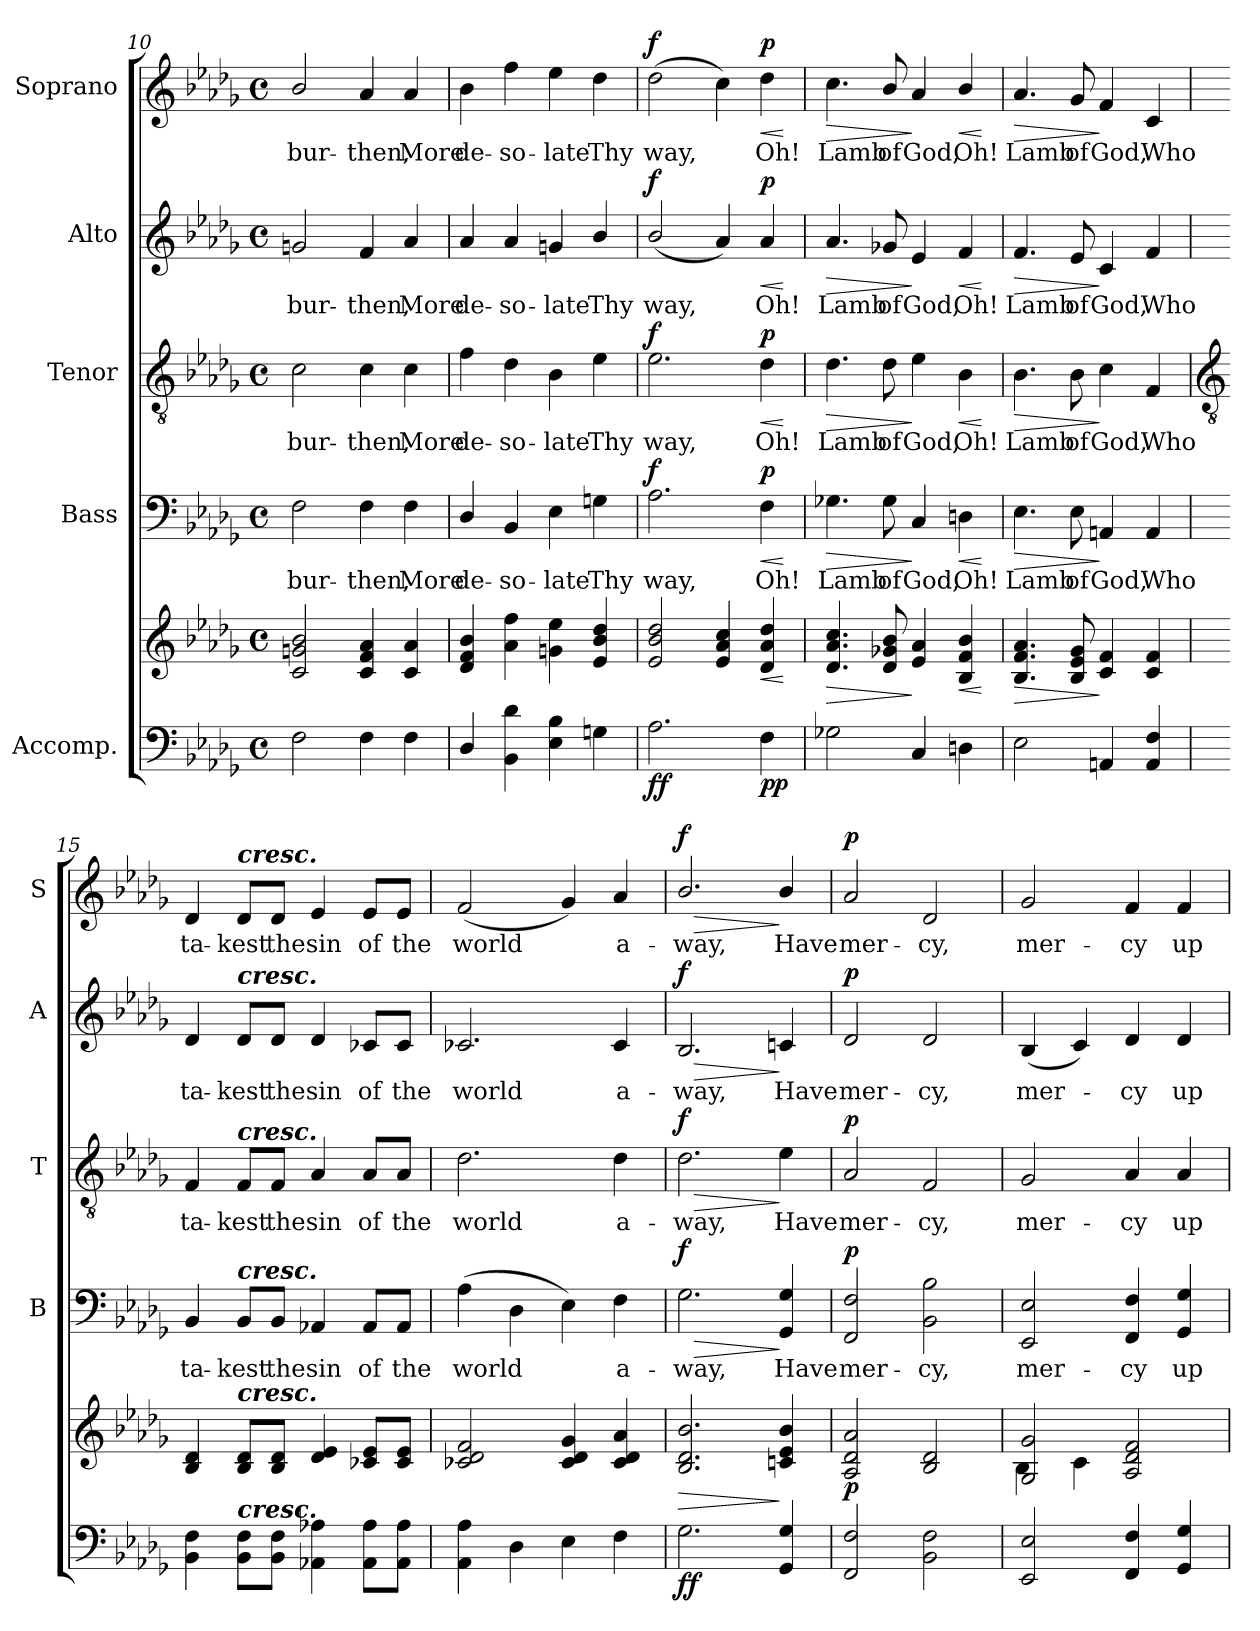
**kern	**kern	**dynam	**kern	**text	**dynam	**kern	**text	**dynam	**kern	**text	**dynam	**kern	**text	**dynam
*part5	*part5	*part5	*part4	*part4	*part4	*part3	*part3	*part3	*part2	*part2	*part2	*part1	*part1	*part1
*staff6	*staff5	*staff5/6	*staff4	*staff4	*staff4	*staff3	*staff3	*staff3	*staff2	*staff2	*staff2	*staff1	*staff1	*staff1
*I"Accomp.	*	*	*I"Bass	*	*	*I"Tenor	*	*	*I"Alto	*	*	*I"Soprano	*	*
*	*	*	*I'B	*	*	*I'T	*	*	*I'A	*	*	*I'S	*	*
!!LO:LB:g=z
*clefF4	*clefG2	*	*clefF4	*	*	*clefGv2	*	*	*clefG2	*	*	*clefG2	*	*
*k[b-e-a-d-g-]	*k[b-e-a-d-g-]	*	*k[b-e-a-d-g-]	*	*	*k[b-e-a-d-g-]	*	*	*k[b-e-a-d-g-]	*	*	*k[b-e-a-d-g-]	*	*
*D-:	*D-:	*	*D-:	*	*	*D-:	*	*	*D-:	*	*	*D-:	*	*
*M4/4	*M4/4	*	*M4/4	*	*	*M4/4	*	*	*M4/4	*	*	*M4/4	*	*
*met(c)	*met(c)	*	*met(c)	*	*	*met(c)	*	*	*met(c)	*	*	*met(c)	*	*
=10	=10	=10	=10	=10	=10	=10	=10	=10	=10	=10	=10	=10	=10	=10
!	!	!	!	!LO:LY:b	!	!	!LO:LY:b	!	!	!LO:LY:b	!	!	!LO:LY:b	!
2F	2c/ 2gn/ 2b-/	.	2F	bur-	.	2c	bur-	.	2gn	bur-	.	2b-/	bur-	.
!	!	!	!	!LO:LY:b	!	!	!LO:LY:b	!	!	!LO:LY:b	!	!	!LO:LY:b	!
4F	4c 4f 4a-	.	4F	-then,	.	4c	-then,	.	4f	-then,	.	4a-	-then,	.
!	!	!	!	!LO:LY:b	!	!	!LO:LY:b	!	!	!LO:LY:b	!	!	!LO:LY:b	!
4F	4c 4a-	.	4F	More	.	4c	More	.	4a-	More	.	4a-	More	.
=11	=11	=11	=11	=11	=11	=11	=11	=11	=11	=11	=11	=11	=11	=11
!	!	!	!	!LO:LY:b	!	!	!LO:LY:b	!	!	!LO:LY:b	!	!	!LO:LY:b	!
4D-/	4d- 4f 4b-	.	4D-/	de-	.	4f	de-	.	4a-	de-	.	4b-	de-	.
!	!	!	!	!LO:LY:b	!	!	!LO:LY:b	!	!	!LO:LY:b	!	!	!LO:LY:b	!
4BB- 4d-	4a- 4ff	.	4BB-	-so-	.	4d-	-so-	.	4a-	-so-	.	4ff	-so-	.
!	!	!	!	!LO:LY:b	!	!	!LO:LY:b	!	!	!LO:LY:b	!	!	!LO:LY:b	!
4E- 4B-	4gn 4ee-	.	4E-	-late	.	4B-	-late	.	4gn	-late	.	4ee-	-late	.
!	!	!	!	!LO:LY:b	!	!	!LO:LY:b	!	!	!LO:LY:b	!	!	!LO:LY:b	!
4Gn	4e- 4b- 4dd-	.	4Gn	Thy	.	4e-	Thy	.	4b-/	Thy	.	4dd-	Thy	.
=12	=12	=12	=12	=12	=12	=12	=12	=12	=12	=12	=12	=12	=12	=12
!	!	!LO:DY:b=2	!	!LO:LY:b	!	!	!LO:LY:b	!	!	!LO:LY:b	!	!	!LO:LY:b	!
!	!	!LO:DY:n=1:b	!	!	!LO:DY:b	!	!	!LO:DY:b	!	!	!LO:DY:b	!	!	!LO:DY:b
2.A-	2e- 2b- 2dd-	f f	2.A-	way,	f	2.e-	way,	f	(<2b-/	way,	f	(>2dd-	way,	f
.	4e- 4a- 4cc	.	.	.	.	.	.	.	4a-)	.	.	4cc)	.	.
!	!	!LO:HP:b	!	!LO:LY:b	!LO:HP:b	!	!LO:LY:b	!LO:HP:b	!	!LO:LY:b	!LO:HP:b	!	!LO:LY:b	!LO:HP:b
!	!	!LO:DY:n=2:b=2	!	!	!	!	!	!	!	!	!	!	!	!
!	!	!LO:DY:n=3:b	!	!	!LO:DY:n=1:b	!	!	!LO:DY:n=1:b	!	!	!LO:DY:n=1:b	!	!	!LO:DY:n=1:b
4F	4d- 4a- 4dd-	< p p	4F	Oh!	< p	4d-	Oh!	< p	4a-	Oh!	< p	4dd-	Oh!	< p
.	.	[	.	.	[	.	.	[	.	.	[	.	.	[
=13	=13	=13	=13	=13	=13	=13	=13	=13	=13	=13	=13	=13	=13	=13
!	!	!LO:HP:b	!	!LO:LY:b	!LO:HP:b	!	!LO:LY:b	!LO:HP:b	!	!LO:LY:b	!LO:HP:b	!	!LO:LY:b	!LO:HP:b
2G-X	4.d- 4.a- 4.cc	>	4.G-X	Lamb	>	4.d-	Lamb	>	4.a-	Lamb	>	4.cc	Lamb	>
!	!	!	!	!LO:LY:b	!	!	!LO:LY:b	!	!	!LO:LY:b	!	!	!LO:LY:b	!
.	8d-/ 8g-X/ 8b-/	.	8G-	of	.	8d-	of	.	8g-X	of	.	8b-/	of	.
!	!	!	!	!LO:LY:b	!	!	!LO:LY:b	!	!	!LO:LY:b	!	!	!LO:LY:b	!
4C	4e- 4a-	]	4C	God,	]	4e-	God,	]	4e-	God,	]	4a-	God,	]
!	!	!LO:HP:b	!	!LO:LY:b	!LO:HP:b	!	!LO:LY:b	!LO:HP:b	!	!LO:LY:b	!LO:HP:b	!	!LO:LY:b	!LO:HP:b
4Dn	4B-/ 4f/ 4b-/	<	4Dn	Oh!	<	4B-	Oh!	<	4f	Oh!	<	4b-/	Oh!	<
.	.	[	.	.	[	.	.	[	.	.	[	.	.	[
=14	=14	=14	=14	=14	=14	=14	=14	=14	=14	=14	=14	=14	=14	=14
!	!	!LO:HP:b	!	!LO:LY:b	!LO:HP:b	!	!LO:LY:b	!LO:HP:b	!	!LO:LY:b	!LO:HP:b	!	!LO:LY:b	!LO:HP:b
2E-	4.B- 4.f 4.a-	>	4.E-	Lamb	>	4.B-	Lamb	>	4.f	Lamb	>	4.a-	Lamb	>
!	!	!	!	!LO:LY:b	!	!	!LO:LY:b	!	!	!LO:LY:b	!	!	!LO:LY:b	!
.	8B- 8e- 8g-	.	8E-	of	.	8B-	of	.	8e-	of	.	8g-	of	.
!	!	!	!	!LO:LY:b	!	!	!LO:LY:b	!	!	!LO:LY:b	!	!	!LO:LY:b	!
4AAn	4c 4f	]	4AAn	God,	]	4c	God,	]	4c	God,	]	4f	God,	]
!	!	!	!	!LO:LY:b	!	!	!LO:LY:b	!	!	!LO:LY:b	!	!	!LO:LY:b	!
4AA 4F	4c 4f	.	4AA	Who	.	4F	Who	.	4f	Who	.	4c	Who	.
!!LO:LB:g=z
=15	=15	=15	=15	=15	=15	=15	=15	=15	=15	=15	=15	=15	=15	=15
*	*	*	*	*	*	*clefGv2	*	*	*	*	*	*	*	*
*	*^	*	*	*	*	*	*	*	*	*	*	*	*	*
!	!	!	!	!	!LO:LY:b	!	!	!LO:LY:b	!	!	!LO:LY:b	!	!	!LO:LY:b	!
4BB- 4F	4B- 4d-	1ryy	.	4BB-	ta-	.	4F	ta-	.	4d-	ta-	.	4d-	ta-	.
!	!	!	!	!	!	!	!	!	!	!	!	!	!LO:TX:a:Bi:t=cresc.	!	!
!	!	!	!	!	!	!	!	!	!	!LO:TX:a:Bi:t=cresc.	!	!	!	!	!
!	!	!	!	!	!	!	!LO:TX:a:Bi:t=cresc.	!	!	!	!	!	!	!	!
!	!	!	!	!LO:TX:a:Bi:t=cresc.	!	!	!	!	!	!	!	!	!	!	!
!	!LO:TX:a:Bi:t=cresc.	!	!	!	!	!	!	!	!	!	!	!	!	!	!
!LO:TX:a:Bi:t=cresc.	!	!	!	!	!	!	!	!	!	!	!	!	!	!	!
!	!	!	!	!	!LO:LY:b	!	!	!LO:LY:b	!	!	!LO:LY:b	!	!	!LO:LY:b	!
8BB- 8FL	8B- 8d-L	.	.	8BB-/L	-kest	.	8F/L	-kest	.	8d-/L	-kest	.	8d-/L	-kest	.
!	!	!	!	!	!LO:LY:b	!	!	!LO:LY:b	!	!	!LO:LY:b	!	!	!LO:LY:b	!
8BB- 8FJ	8B- 8d-J	.	.	8BB-/J	the	.	8F/J	the	.	8d-/J	the	.	8d-/J	the	.
!	!	!	!	!	!LO:LY:b	!	!	!LO:LY:b	!	!	!LO:LY:b	!	!	!LO:LY:b	!
4AA-X 4A-X	4d- 4e-	.	.	4AA-X	sin	.	4A-	sin	.	4d-	sin	.	4e-	sin	.
!	!	!	!	!	!LO:LY:b	!	!	!LO:LY:b	!	!	!LO:LY:b	!	!	!LO:LY:b	!
8AA- 8A-L	8c-X 8e-L	.	.	8AA-/L	of	.	8A-/L	of	.	8c-X/L	of	.	8e-/L	of	.
!	!	!	!	!	!LO:LY:b	!	!	!LO:LY:b	!	!	!LO:LY:b	!	!	!LO:LY:b	!
8AA- 8A-J	8c- 8e-J	.	.	8AA-/J	the	.	8A-/J	the	.	8c-/J	the	.	8e-/J	the	.
=16	=16	=16	=16	=16	=16	=16	=16	=16	=16	=16	=16	=16	=16	=16	=16
!	!	!	!	!	!LO:LY:b	!	!	!LO:LY:b	!	!	!LO:LY:b	!	!	!LO:LY:b	!
4AA-\ 4A-\	2c-X 2d- 2f	1ryy	.	(>4A-	world	.	2.d-	world	.	2.c-X	world	.	(<2f	world	.
4D-	.	.	.	4D-	.	.	.	.	.	.	.	.	.	.	.
4E-	4c- 4d- 4g-	.	.	4E-)	.	.	.	.	.	.	.	.	4g-)	.	.
!	!	!	!	!	!LO:LY:b	!	!	!LO:LY:b	!	!	!LO:LY:b	!	!	!LO:LY:b	!
4F	4c- 4d- 4a-	.	.	4F	a-	.	4d-	a-	.	4c-	a-	.	4a-	a-	.
=17	=17	=17	=17	=17	=17	=17	=17	=17	=17	=17	=17	=17	=17	=17	=17
!	!	!	!LO:HP:b	!	!LO:LY:b	!LO:HP:b	!	!LO:LY:b	!LO:HP:b	!	!LO:LY:b	!LO:HP:b	!	!LO:LY:b	!LO:HP:b
!	!	!	!LO:DY:n=1:b=2	!	!	!	!	!	!	!	!	!	!	!	!
!	!	!	!LO:DY:n=2:b	!	!	!LO:DY:n=1:b	!	!	!LO:DY:n=1:b	!	!	!LO:DY:n=1:b	!	!	!LO:DY:n=1:b
2.G-\	2.B-/ 2.d-/ 2.b-/	1ryy	> f f	2.G-	way,	> f	2.d-	way,	> f	2.B-	way,	> f	2.b-/	way,	> f
!	!	!	!	!	!LO:LY:b	!	!	!LO:LY:b	!	!	!LO:LY:b	!	!	!LO:LY:b	!
4GG- 4G-	4cn/ 4e-/ 4b-/	.	]	4GG- 4G-	Have	]	4e-	Have	]	4cn	Have	]	4b-/	Have	]
=18	=18	=18	=18	=18	=18	=18	=18	=18	=18	=18	=18	=18	=18	=18	=18
!	!	!	!LO:DY:b	!	!LO:LY:b	!LO:DY:b	!	!LO:LY:b	!LO:DY:b	!	!LO:LY:b	!LO:DY:b	!	!LO:LY:b	!LO:DY:b
2FF 2F	2A- 2d- 2a-	1ryy	p	2FF 2F	mer-	p	2A-	mer-	p	2d-	mer-	p	2a-	mer-	p
!	!	!	!	!	!LO:LY:b	!	!	!LO:LY:b	!	!	!LO:LY:b	!	!	!LO:LY:b	!
2BB- 2F	2B- 2d-	.	.	2BB- 2B-	-cy,	.	2F	-cy,	.	2d-	-cy,	.	2d-	-cy,	.
=19	=19	=19	=19	=19	=19	=19	=19	=19	=19	=19	=19	=19	=19	=19	=19
!	!	!	!	!	!LO:LY:b	!	!	!LO:LY:b	!	!	!LO:LY:b	!	!	!LO:LY:b	!
2EE- 2E-	2G- 2g-	4B-\	.	2EE- 2E-	mer-	.	2G-	mer-	.	(<4B-	mer-	.	2g-	mer-	.
.	.	4c\	.	.	.	.	.	.	.	4c)	.	.	.	.	.
!	!	!	!	!	!LO:LY:b	!	!	!LO:LY:b	!	!	!LO:LY:b	!	!	!LO:LY:b	!
4FF 4F	2A- 2d- 2f	2ryy	.	4FF 4F	-cy	.	4A-	-cy	.	4d-	cy	.	4f	-cy	.
!	!	!	!	!	!LO:LY:b	!	!	!LO:LY:b	!	!	!LO:LY:b	!	!	!LO:LY:b	!
4GG- 4G-	.	.	.	4GG- 4G-	up-	.	4A-	up-	.	4d-	up-	.	4f	up-	.
*	*v	*v	*	*	*	*	*	*	*	*	*	*	*	*	*
=	=	=	=	=	=	=	=	=	=	=	=	=	=	=
*-	*-	*-	*-	*-	*-	*-	*-	*-	*-	*-	*-	*-	*-	*-
